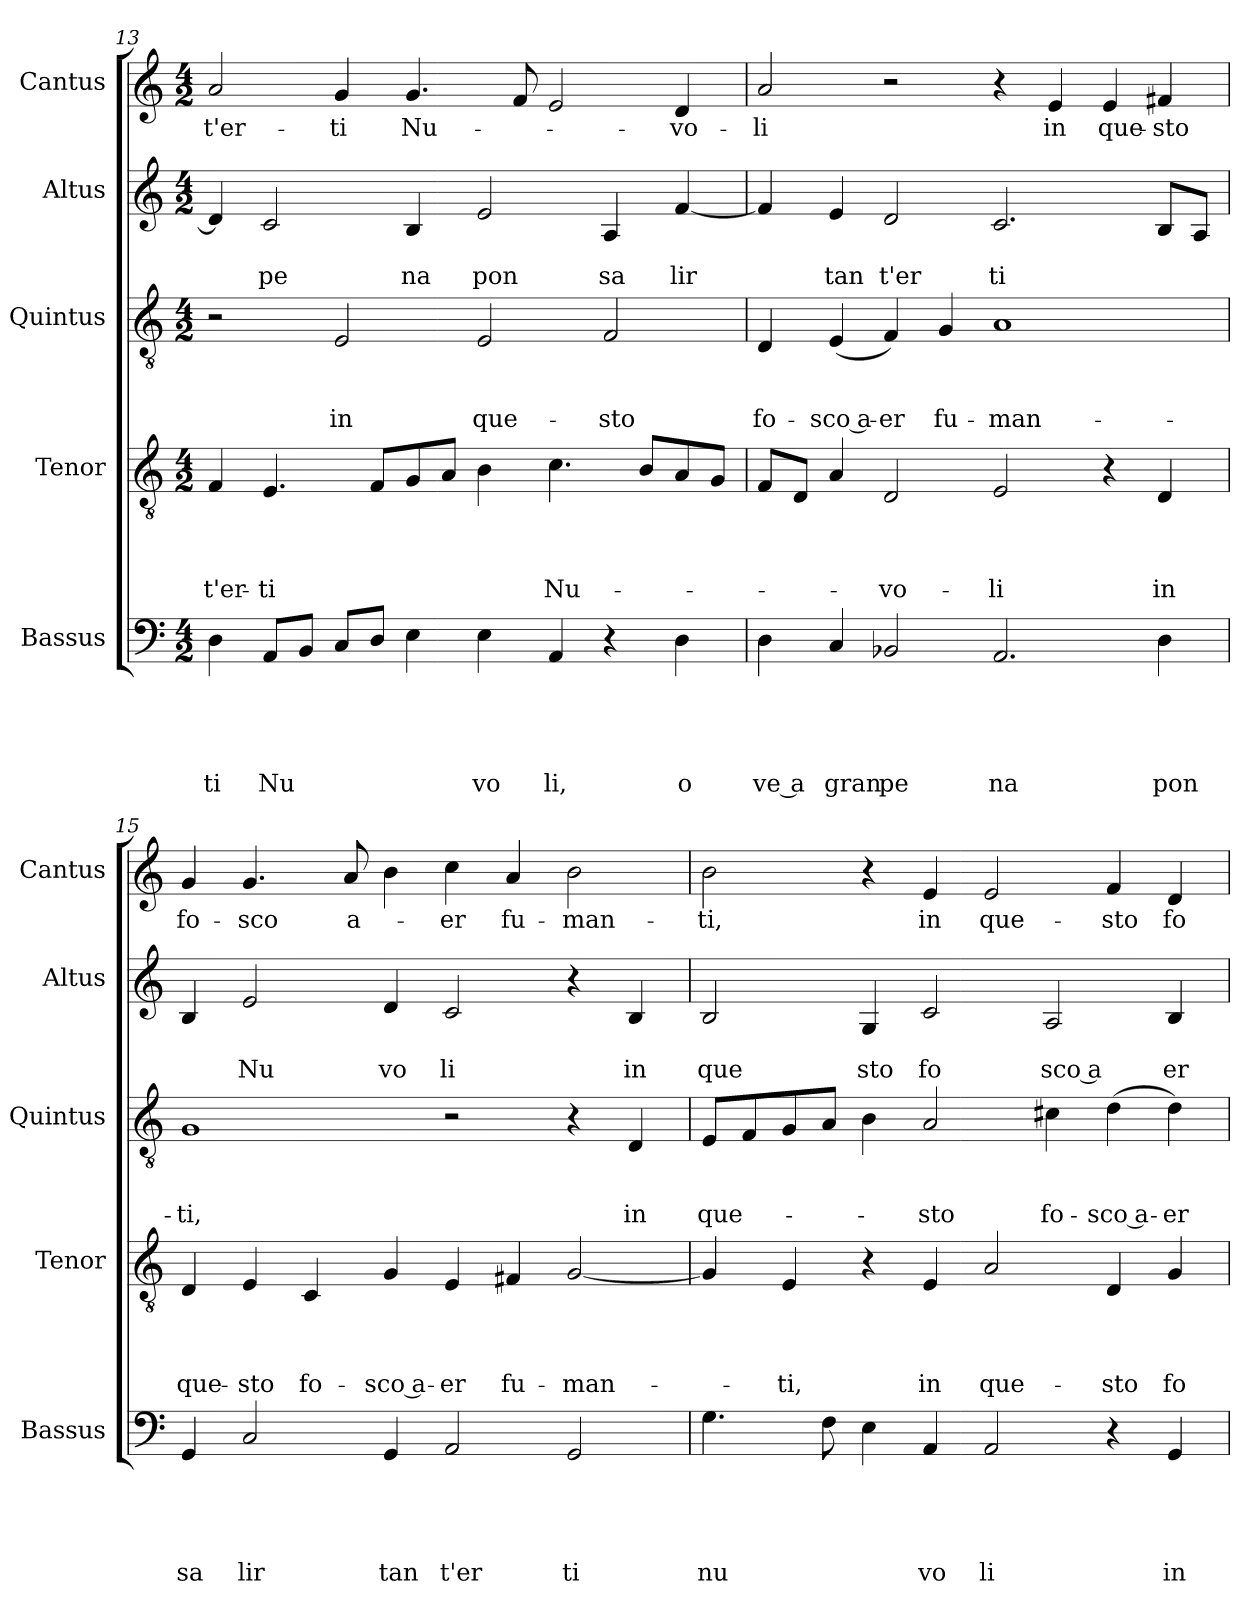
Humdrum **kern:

**kern	**text	**text	**text	**text	**text	**kern	**text	**text	**text	**text	**kern	**text	**text	**text	**kern	**text	**text	**kern	**text
*part5	*part5	*part5	*part5	*part5	*part5	*part4	*part4	*part4	*part4	*part4	*part3	*part3	*part3	*part3	*part2	*part2	*part2	*part1	*part1
*staff5	*staff5	*staff5	*staff5	*staff5	*staff5	*staff4	*staff4	*staff4	*staff4	*staff4	*staff3	*staff3	*staff3	*staff3	*staff2	*staff2	*staff2	*staff1	*staff1
*I"Bassus	*	*	*	*	*	*I"Tenor	*	*	*	*	*I"Quintus	*	*	*	*I"Altus	*	*	*I"Cantus	*
*I'Bassus	*	*	*	*	*	*I'Tenor	*	*	*	*	*I'Quintus	*	*	*	*I'Altus	*	*	*I'Cantus	*
!!LO:PB:g=z
*clefF4	*	*	*	*	*	*clefGv2	*	*	*	*	*clefGv2	*	*	*	*clefG2	*	*	*clefG2	*
*k[]	*	*	*	*	*	*k[]	*	*	*	*	*k[]	*	*	*	*k[]	*	*	*k[]	*
*C:	*	*	*	*	*	*C:	*	*	*	*	*C:	*	*	*	*C:	*	*	*C:	*
*M4/2	*	*	*	*	*	*M4/2	*	*	*	*	*M4/2	*	*	*	*M4/2	*	*	*M4/2	*
=13	=13	=13	=13	=13	=13	=13	=13	=13	=13	=13	=13	=13	=13	=13	=13	=13	=13	=13	=13
!	!	!	!	!	!LO:LY:b	!	!	!	!	!LO:LY:b	!	!	!	!	!	!	!	!	!LO:LY:b
4D\	.	.	.	.	-ti	4F/	.	.	.	t'er-	2r	.	.	.	4d/]	.	.	2a/	t'er-
!	!	!	!	!	!LO:LY:b	!	!	!	!	!LO:LY:b	!	!	!	!	!	!	!LO:LY:b	!	!
8AA/L	.	.	.	.	Nu	4.E/	.	.	.	-ti	.	.	.	.	2c/	.	pe	.	.
8BB/J	.	.	.	.	.	.	.	.	.	.	.	.	.	.	.	.	.	.	.
!	!	!	!	!	!	!	!	!	!	!	!	!	!	!LO:LY:b	!	!	!	!	!LO:LY:b
8C/L	.	.	.	.	.	.	.	.	.	.	2E/	.	.	in	.	.	.	4g/	-ti
8D/J	.	.	.	.	.	8F/L	.	.	.	.	.	.	.	.	.	.	.	.	.
!	!	!	!	!	!	!	!	!	!	!	!	!	!	!	!	!	!LO:LY:b	!	!LO:LY:b
4E\	.	.	.	.	.	8G/	.	.	.	.	.	.	.	.	4B/	.	na	4.g/	Nu-
.	.	.	.	.	.	8A/J	.	.	.	.	.	.	.	.	.	.	.	.	.
!	!	!	!	!	!LO:LY:b	!	!	!	!	!	!	!	!	!LO:LY:b	!	!	!LO:LY:b	!	!
4E\	.	.	.	.	vo	4B\	.	.	.	.	2E/	.	.	que-	2e/	.	pon	.	.
.	.	.	.	.	.	.	.	.	.	.	.	.	.	.	.	.	.	8f/	.
!	!	!	!	!	!LO:LY:b	!	!	!	!	!LO:LY:b	!	!	!	!	!	!	!	!	!
4AA/	.	.	.	.	li,	4.c\	.	.	.	Nu-	.	.	.	.	.	.	.	2e/	.
!	!	!	!	!	!	!	!	!	!	!	!	!	!	!LO:LY:b	!	!	!LO:LY:b	!	!
4r	.	.	.	.	.	.	.	.	.	.	2F/	.	.	-sto	4A/	.	sa	.	.
.	.	.	.	.	.	8B/L	.	.	.	.	.	.	.	.	.	.	.	.	.
!	!	!	!	!	!LO:LY:b	!	!	!	!	!	!	!	!	!	!	!	!LO:LY:b	!	!LO:LY:b
4D\	.	.	.	.	o	8A/	.	.	.	.	.	.	.	.	[<4f/	.	lir	4d/	-vo-
.	.	.	.	.	.	8G/J	.	.	.	.	.	.	.	.	.	.	.	.	.
=14	=14	=14	=14	=14	=14	=14	=14	=14	=14	=14	=14	=14	=14	=14	=14	=14	=14	=14	=14
!	!	!	!	!	!LO:LY:b:rj	!	!	!	!	!	!	!	!	!LO:LY:b	!	!	!	!	!LO:LY:b
4D\	.	.	.	.	ve a	8F/L	.	.	.	.	4D/	.	.	fo-	4f/]	.	.	2a/	-li
.	.	.	.	.	.	8D/J	.	.	.	.	.	.	.	.	.	.	.	.	.
!	!	!	!	!	!LO:LY:b	!	!	!	!	!	!	!	!	!LO:LY:b:rj	!	!	!LO:LY:b	!	!
4C/	.	.	.	.	gran	4A/	.	.	.	.	(<4E/	.	.	-sco a-	4e/	.	tan	.	.
!	!	!	!	!	!LO:LY:b	!	!	!	!	!LO:LY:b	!	!	!	!LO:LY:b	!	!	!LO:LY:b	!	!
2BB-X/	.	.	.	.	pe	2D/	.	.	.	-vo-	4F/)	.	.	-er	2d/	.	t'er	2r	.
!	!	!	!	!	!	!	!	!	!	!	!	!	!	!LO:LY:b	!	!	!	!	!
.	.	.	.	.	.	.	.	.	.	.	4G/	.	.	fu-	.	.	.	.	.
!	!	!	!	!	!LO:LY:b	!	!	!	!	!LO:LY:b	!	!	!	!LO:LY:b	!	!	!LO:LY:b	!	!
2.AA/	.	.	.	.	na	2E/	.	.	.	-li	1A	.	.	-man-	2.c/	.	ti	4r	.
!	!	!	!	!	!	!	!	!	!	!	!	!	!	!	!	!	!	!	!LO:LY:b
.	.	.	.	.	.	.	.	.	.	.	.	.	.	.	.	.	.	4e/	in
!	!	!	!	!	!	!	!	!	!	!	!	!	!	!	!	!	!	!	!LO:LY:b
.	.	.	.	.	.	4r	.	.	.	.	.	.	.	.	.	.	.	4e/	que-
!	!	!	!	!	!LO:LY:b	!	!	!	!	!LO:LY:b	!	!	!	!	!	!	!	!	!LO:LY:b
4D\	.	.	.	.	pon	4D/	.	.	.	in	.	.	.	.	8B/L	.	.	4f#X/	-sto
.	.	.	.	.	.	.	.	.	.	.	.	.	.	.	8A/J	.	.	.	.
=15	=15	=15	=15	=15	=15	=15	=15	=15	=15	=15	=15	=15	=15	=15	=15	=15	=15	=15	=15
!	!	!	!	!	!LO:LY:b	!	!	!	!	!LO:LY:b	!	!	!	!LO:LY:b	!	!	!	!	!LO:LY:b
4GG/	.	.	.	.	sa	4D/	.	.	.	que-	1G	.	.	-ti,	4B/	.	.	4g/	fo-
!	!	!	!	!	!LO:LY:b	!	!	!	!	!LO:LY:b	!	!	!	!	!	!	!LO:LY:b	!	!LO:LY:b
2C/	.	.	.	.	lir	4E/	.	.	.	-sto	.	.	.	.	2e/	.	Nu	4.g/	-sco
!	!	!	!	!	!	!	!	!	!	!LO:LY:b	!	!	!	!	!	!	!	!	!
.	.	.	.	.	.	4C/	.	.	.	fo-	.	.	.	.	.	.	.	.	.
!	!	!	!	!	!	!	!	!	!	!	!	!	!	!	!	!	!	!	!LO:LY:b:rj
.	.	.	.	.	.	.	.	.	.	.	.	.	.	.	.	.	.	8a/	a-
!	!	!	!	!	!LO:LY:b	!	!	!	!	!LO:LY:b:rj	!	!	!	!	!	!	!LO:LY:b	!	!
4GG/	.	.	.	.	tan	4G/	.	.	.	-sco a-	.	.	.	.	4d/	.	vo	4b\	.
!	!	!	!	!	!LO:LY:b	!	!	!	!	!LO:LY:b	!	!	!	!	!	!	!LO:LY:b	!	!LO:LY:b
2AA/	.	.	.	.	t'er	4E/	.	.	.	-er	2r	.	.	.	2c/	.	li	4cc\	-er
!	!	!	!	!	!	!	!	!	!	!LO:LY:b	!	!	!	!	!	!	!	!	!LO:LY:b
.	.	.	.	.	.	4F#X/	.	.	.	fu-	.	.	.	.	.	.	.	4a/	fu-
!	!	!	!	!	!LO:LY:b	!	!	!	!	!LO:LY:b	!	!	!	!	!	!	!	!	!LO:LY:b
2GG/	.	.	.	.	ti	[<2G/	.	.	.	-man-	4r	.	.	.	4r	.	.	2b\	-man-
!	!	!	!	!	!	!	!	!	!	!	!	!	!	!LO:LY:b	!	!	!LO:LY:b	!	!
.	.	.	.	.	.	.	.	.	.	.	4D/	.	.	in	4B/	.	in	.	.
=16	=16	=16	=16	=16	=16	=16	=16	=16	=16	=16	=16	=16	=16	=16	=16	=16	=16	=16	=16
!	!	!	!	!	!LO:LY:b	!	!	!	!	!	!	!	!	!LO:LY:b	!	!	!LO:LY:b	!	!LO:LY:b
4.G\	.	.	.	.	nu	4G/]	.	.	.	.	8E/L	.	.	que-	2B/	.	que	2b\	-ti,
.	.	.	.	.	.	.	.	.	.	.	8F/	.	.	.	.	.	.	.	.
!	!	!	!	!	!	!	!	!	!	!LO:LY:b	!	!	!	!	!	!	!	!	!
.	.	.	.	.	.	4E/	.	.	.	-ti,	8G/	.	.	.	.	.	.	.	.
8F\	.	.	.	.	.	.	.	.	.	.	8A/J	.	.	.	.	.	.	.	.
!	!	!	!	!	!	!	!	!	!	!	!	!	!	!	!	!	!LO:LY:b	!	!
4E\	.	.	.	.	.	4r	.	.	.	.	4B\	.	.	.	4G/	.	sto	4r	.
!	!	!	!	!	!LO:LY:b	!	!	!	!	!LO:LY:b	!	!	!	!LO:LY:b	!	!	!LO:LY:b	!	!LO:LY:b
4AA/	.	.	.	.	vo	4E/	.	.	.	in	2A/	.	.	-sto	2c/	.	fo	4e/	in
!	!	!	!	!	!LO:LY:b	!	!	!	!	!LO:LY:b	!	!	!	!	!	!	!	!	!LO:LY:b
2AA/	.	.	.	.	li	2A/	.	.	.	que-	.	.	.	.	.	.	.	2e/	que-
!	!	!	!	!	!	!	!	!	!	!	!	!	!	!LO:LY:b	!	!	!LO:LY:b:rj	!	!
.	.	.	.	.	.	.	.	.	.	.	4c#X\	.	.	fo-	2A/	.	sco a	.	.
!	!	!	!	!	!	!	!	!	!	!LO:LY:b	!	!	!	!LO:LY:b:rj	!	!	!	!	!LO:LY:b
4r	.	.	.	.	.	4D/	.	.	.	-sto	(<4d\	.	.	-sco a-	.	.	.	4f/	-sto
!	!	!	!	!	!LO:LY:b	!	!	!	!	!LO:LY:b	!	!	!	!LO:LY:b	!	!	!LO:LY:b	!	!LO:LY:b
4GG/	.	.	.	.	in	4G/	.	.	.	fo-	4d\)	.	.	-er	4B/	.	er	4d/	fo-
=	=	=	=	=	=	=	=	=	=	=	=	=	=	=	=	=	=	=	=
*-	*-	*-	*-	*-	*-	*-	*-	*-	*-	*-	*-	*-	*-	*-	*-	*-	*-	*-	*-
